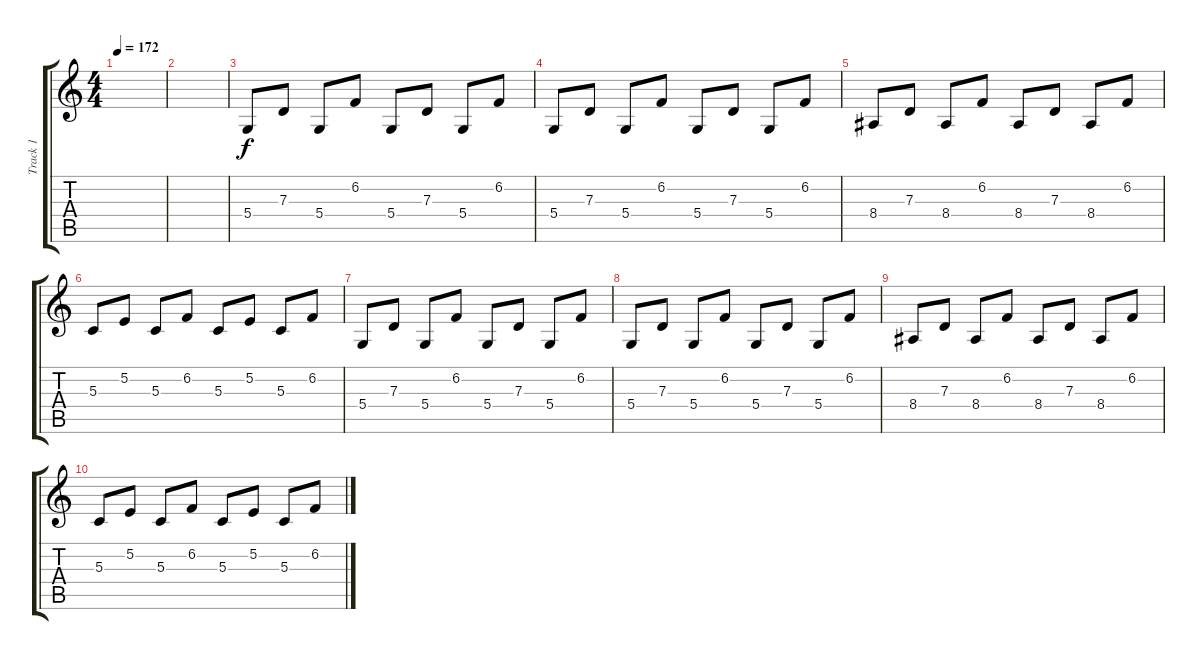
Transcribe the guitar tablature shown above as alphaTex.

\track ("Track 1" "Track 1") {instrument pad3polysynth}
\staff {score tabs}
\tuning (E4 B3 G3 D3 A2 D2) {hide}
\ts (4 4)
\tempo 172
\clef g2
\ks c
|
|
5.4.8 7.3.8 5.4.8 6.2.8 5.4.8 7.3.8 5.4.8 6.2.8 |
5.4.8 7.3.8 5.4.8 6.2.8 5.4.8 7.3.8 5.4.8 6.2.8 |
8.4.8 7.3.8 8.4.8 6.2.8 8.4.8 7.3.8 8.4.8 6.2.8 |
5.3.8 5.2.8 5.3.8 6.2.8 5.3.8 5.2.8 5.3.8 6.2.8 |
5.4.8 7.3.8 5.4.8 6.2.8 5.4.8 7.3.8 5.4.8 6.2.8 |
5.4.8 7.3.8 5.4.8 6.2.8 5.4.8 7.3.8 5.4.8 6.2.8 |
8.4.8 7.3.8 8.4.8 6.2.8 8.4.8 7.3.8 8.4.8 6.2.8 |
5.3.8 5.2.8 5.3.8 6.2.8 5.3.8 5.2.8 5.3.8 6.2.8
